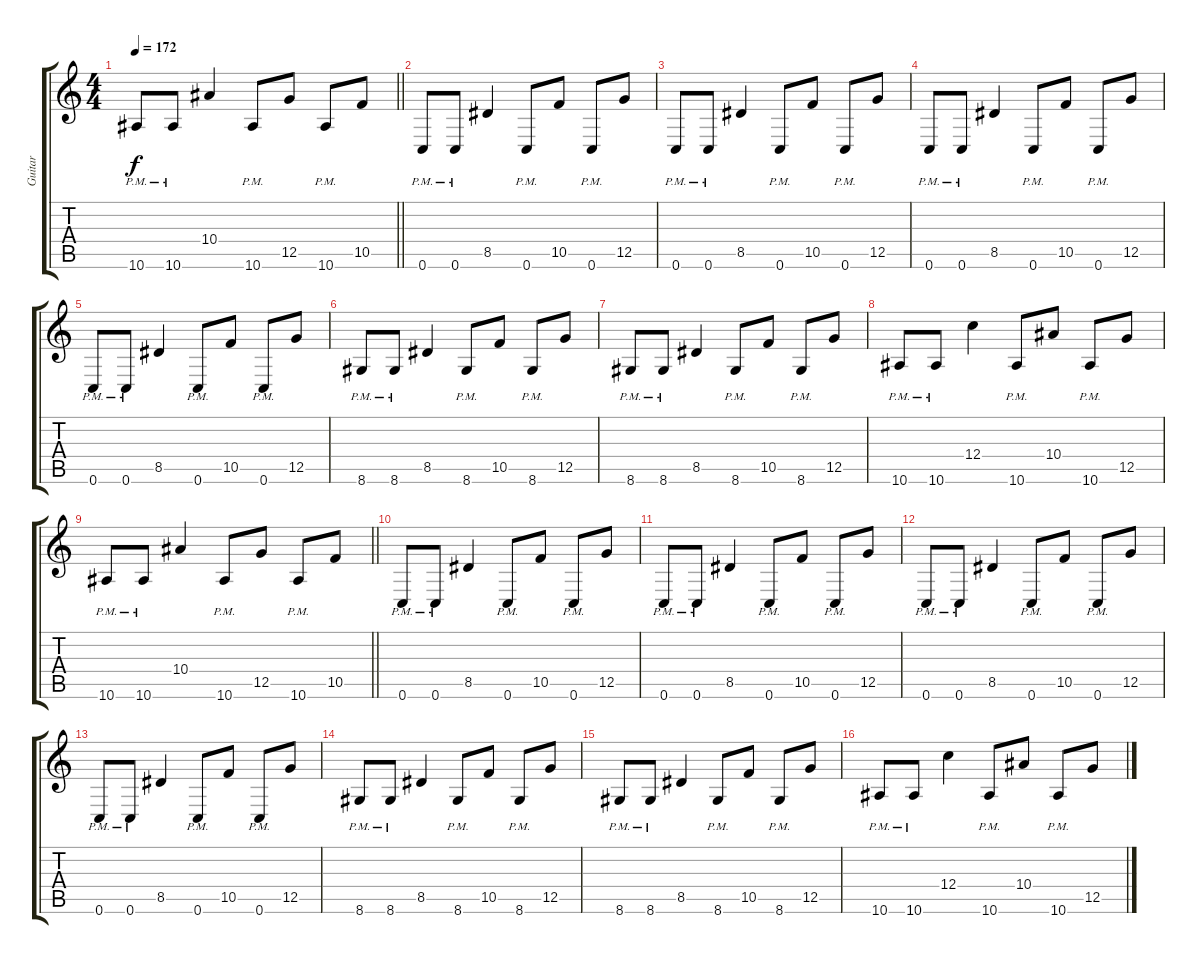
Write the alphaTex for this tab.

\track ("Guitar" "Guitar") {instrument distortionguitar}
\staff {score tabs}
\tuning (D4 A3 F3 C3 G2 C2) {hide}
\ts (4 4)
\tempo 172
\clef g2
\barLineRight lightlight
\ks c
10.6{pm}.8{dy f} 10.6{pm}.8 10.4.4 10.6{pm}.8 12.5.8 10.6{pm}.8 10.5.8 |
\section ("" " ")
0.6{pm}.8 0.6{pm}.8 8.5.4 0.6{pm}.8 10.5.8 0.6{pm}.8 12.5.8 |
0.6{pm}.8 0.6{pm}.8 8.5.4 0.6{pm}.8 10.5.8 0.6{pm}.8 12.5.8 |
0.6{pm}.8 0.6{pm}.8 8.5.4 0.6{pm}.8 10.5.8 0.6{pm}.8 12.5.8 |
0.6{pm}.8 0.6{pm}.8 8.5.4 0.6{pm}.8 10.5.8 0.6{pm}.8 12.5.8 |
8.6{pm}.8 8.6{pm}.8 8.5.4 8.6{pm}.8 10.5.8 8.6{pm}.8 12.5.8 |
8.6{pm}.8 8.6{pm}.8 8.5.4 8.6{pm}.8 10.5.8 8.6{pm}.8 12.5.8 |
10.6{pm}.8 10.6{pm}.8 12.4.4 10.6{pm}.8 10.4.8 10.6{pm}.8 12.5.8 |
\barLineRight lightlight
10.6{pm}.8 10.6{pm}.8 10.4.4 10.6{pm}.8 12.5.8 10.6{pm}.8 10.5.8 |
0.6{pm}.8 0.6{pm}.8 8.5.4 0.6{pm}.8 10.5.8 0.6{pm}.8 12.5.8 |
0.6{pm}.8 0.6{pm}.8 8.5.4 0.6{pm}.8 10.5.8 0.6{pm}.8 12.5.8 |
0.6{pm}.8 0.6{pm}.8 8.5.4 0.6{pm}.8 10.5.8 0.6{pm}.8 12.5.8 |
0.6{pm}.8 0.6{pm}.8 8.5.4 0.6{pm}.8 10.5.8 0.6{pm}.8 12.5.8 |
8.6{pm}.8 8.6{pm}.8 8.5.4 8.6{pm}.8 10.5.8 8.6{pm}.8 12.5.8 |
8.6{pm}.8 8.6{pm}.8 8.5.4 8.6{pm}.8 10.5.8 8.6{pm}.8 12.5.8 |
10.6{pm}.8 10.6{pm}.8 12.4.4 10.6{pm}.8 10.4.8 10.6{pm}.8 12.5.8
